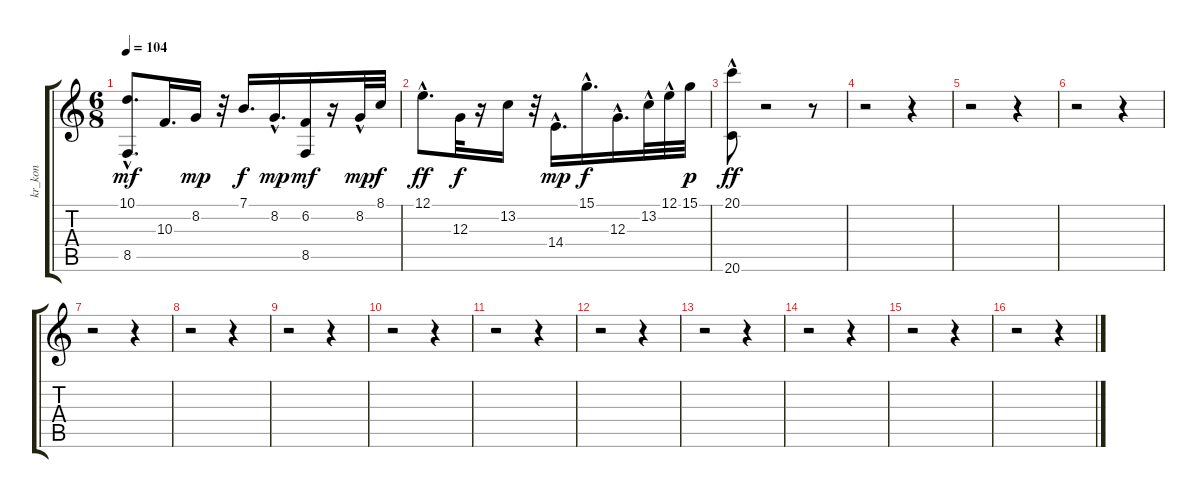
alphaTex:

\track ("kr_kon" "kr_kon") {instrument electricpiano1}
\staff {score tabs}
\tuning (E4 B3 G3 D3 A2 E2) {hide}
\ts (6 8)
\tempo 104
\clef g2
\ks c
(10.1{hac} 8.5{hac}).8{d dy mf} 10.3.16{d} 8.2.16{dy mp} r.32 7.1.16{d dy f} 8.2{hac}.16{d dy mp} (6.2 8.5).16{dy mf} r.16 8.2{hac}.32{dy mp} 8.1.32{dy f} |
12.1{hac}.8{d dy ff} 12.3.32{dy f} r.16 13.2.16 r.32 14.4{hac}.16{d dy mp} 15.1{hac}.16{d dy f} 12.3{hac}.16{d} 13.2{hac}.32 12.1{hac}.32 15.1.32{dy p} |
(20.1{hac} 20.6).8{dy ff} r.2 r.8 |
r.2 r.4 |
r.2 r.4 |
r.2 r.4 |
r.2 r.4 |
r.2 r.4 |
r.2 r.4 |
r.2 r.4 |
r.2 r.4 |
r.2 r.4 |
r.2 r.4 |
r.2 r.4 |
r.2 r.4 |
r.2 r.4
